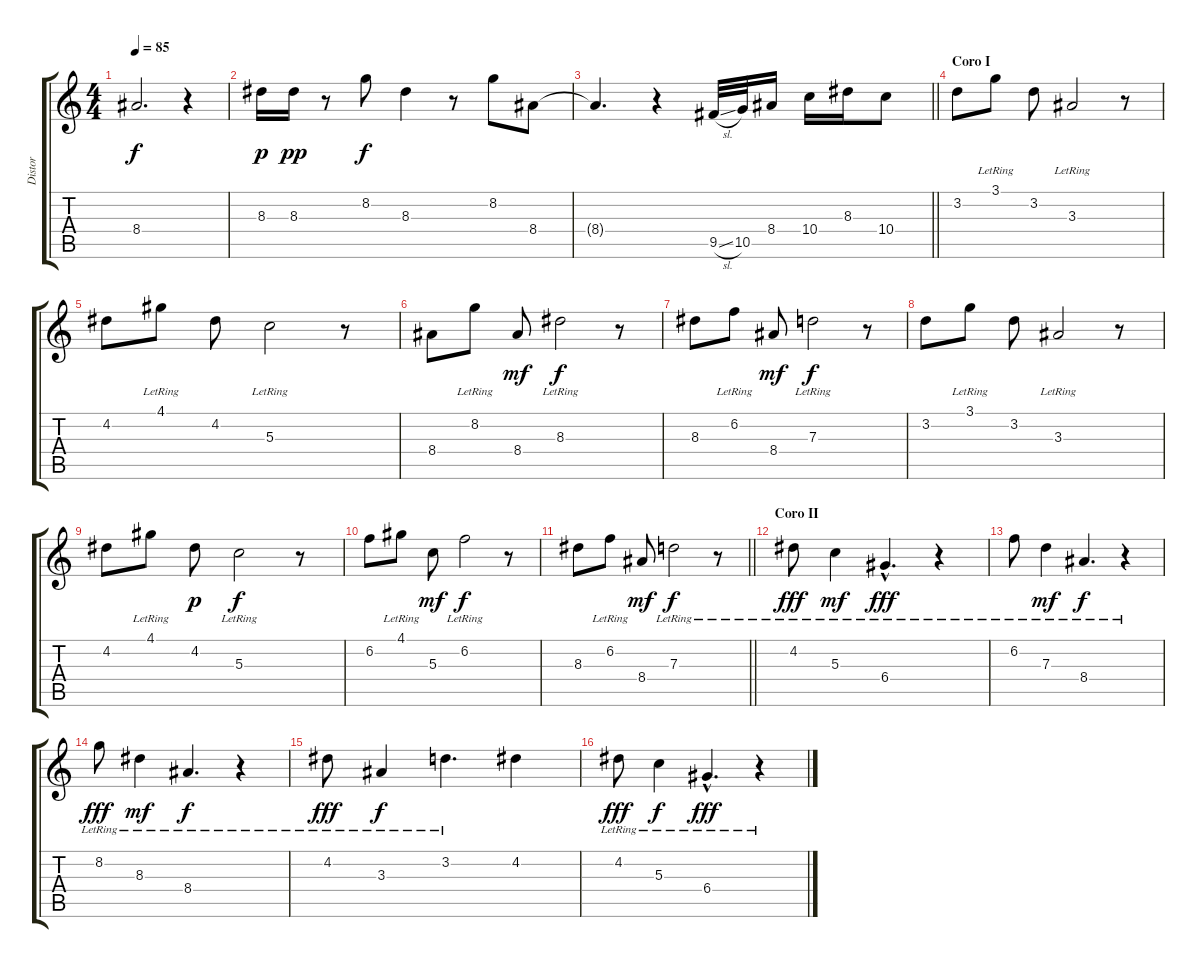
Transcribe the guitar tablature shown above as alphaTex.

\track ("Distor" "Distor") {instrument electricguitarclean}
\staff {score tabs}
\tuning (E4 B3 G3 D3 A2 E2) {hide}
\ts (4 4)
\tempo 85
\clef g2
\ks c
8.4{t}.2{d dy f} r.4 |
8.3.16{dy p} 8.3.16{dy pp} r.8 8.2.8{dy f} 8.3.4 r.8 8.2.8 8.4.8 |
\barLineRight lightlight
8.4{t}.4{d} r.4 9.5{sl}.32 10.5.32 8.4.16 10.4.16 8.3.16 10.4.8 |
\section ("" "Coro I")
3.2.8 3.1{lr}.8 3.2.8 3.3{lr}.2 r.8 |
4.2.8 4.1{lr}.8 4.2.8 5.3{lr}.2 r.8 |
8.4.8 8.2{lr}.8 8.4.8{dy mf} 8.3{lr}.2{dy f} r.8 |
8.3.8 6.2{lr}.8 8.4.8{dy mf} 7.3{lr}.2{dy f} r.8 |
3.2.8 3.1{lr}.8 3.2.8 3.3{lr}.2 r.8 |
4.2.8 4.1{lr}.8 4.2.8{dy p} 5.3{lr}.2{dy f} r.8 |
6.2.8 4.1{lr}.8 5.3.8{dy mf} 6.2{lr}.2{dy f} r.8 |
\barLineRight lightlight
8.3.8 6.2{lr}.8 8.4.8{dy mf} 7.3{lr}.2{dy f} r.8 |
\section ("" "Coro II")
4.2{lr}.8{dy fff} 5.3{lr}.4{dy mf} 6.4{hac lr}.4{d dy fff} r.4 |
6.2{lr}.8 7.3{lr}.4{dy mf} 8.4{lr}.4{d dy f} r.4 |
8.2{lr}.8{dy fff} 8.3{lr}.4{dy mf} 8.4{lr}.4{d dy f} r.4 |
4.2{lr}.8{dy fff} 3.3{lr}.4{dy f} 3.2{lr}.4{d} 4.2.4 |
4.2{lr}.8{dy fff} 5.3{lr}.4{dy f} 6.4{hac lr}.4{d dy fff} r.4
